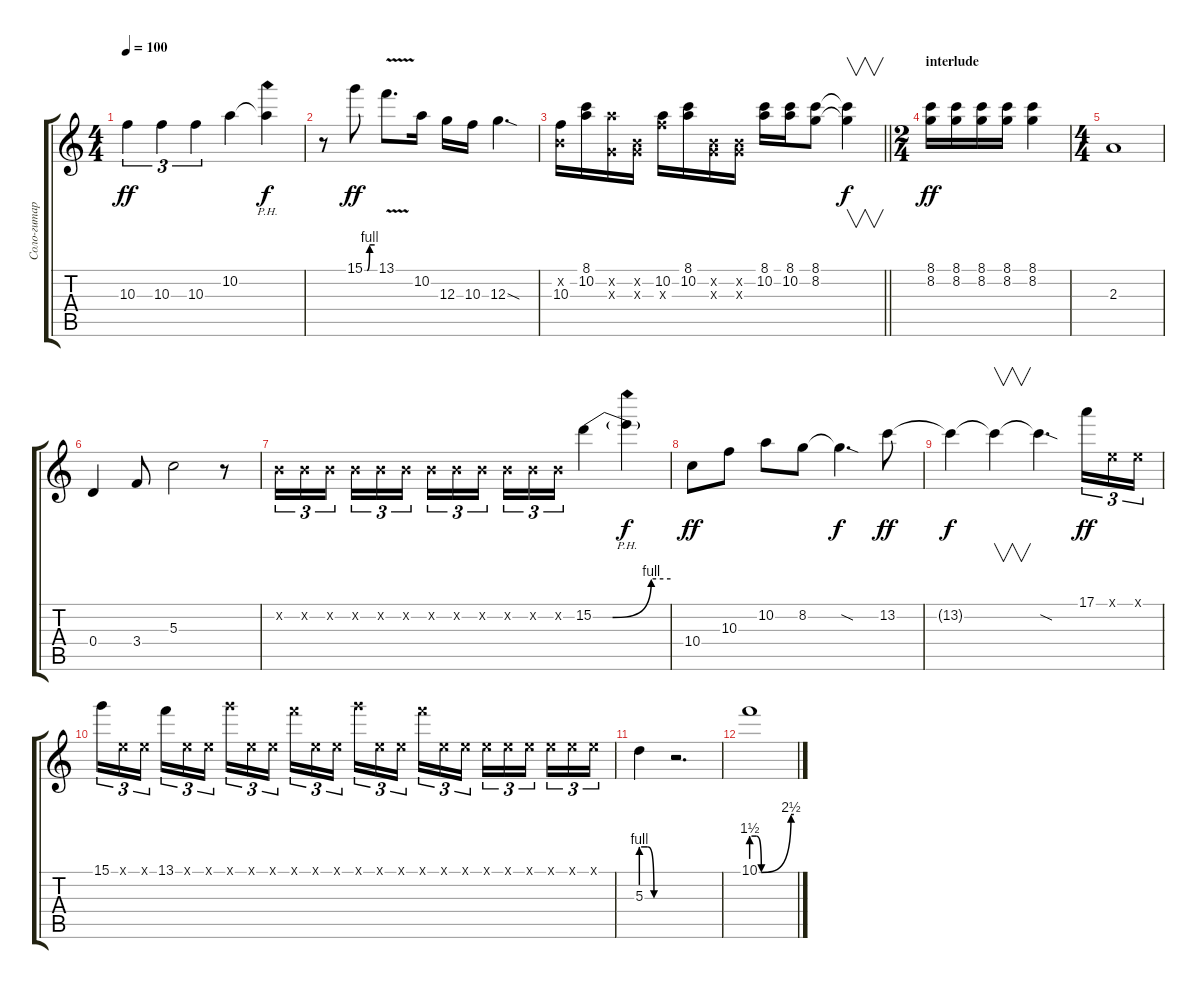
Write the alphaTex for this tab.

\track ("Соло-гитара" "Соло-гитар") {instrument distortionguitar}
\staff {score tabs}
\tuning (E4 B3 G3 D3 A2 D2) {hide}
\ts (4 4)
\tempo 100
\clef g2
\ks c
10.3.4{tu (3 2) dy ff} 10.3.4{tu (3 2)} 10.3.4{tu (3 2)} 10.2.4 10.2{ph 12 t}.4{dy f} |
r.8 15.1{be (custom 0 0 15 0 30 4 60 4)}.8{dy ff} 13.1{v}.8{d} 10.2.16 12.3.16 10.3.16 12.3{sod}.4{d} |
\barLineRight lightlight
(0.2{x} 10.3).16 (8.1 10.2).16 (10.2{x} 0.3{x}).16 (0.2{x} 0.3{x}).16 (10.2 10.3{x}).16 (8.1 10.2).16 (0.2{x} 0.3{x}).16 (0.2{x} 0.3{x}).16 (8.1 10.2).16 (8.1 10.2).16 (8.1 8.2).8 (8.1{t} 8.2{t}).4{v dy f} |
\ts (2 4)
\section ("" "interlude")
(8.1 8.2).16{dy ff} (8.1 8.2).16 (8.1 8.2).16 (8.1 8.2).16 (8.1 8.2).4 |
\ts (4 4)
2.3.1 |
0.4.4 3.4.8 5.3.2 r.8 |
0.2{x}.16{tu (3 2)} 0.2{x}.16{tu (3 2)} 0.2{x}.16{tu (3 2) beam splitsecondary} 0.2{x}.16{tu (3 2)} 0.2{x}.16{tu (3 2)} 0.2{x}.16{tu (3 2)} 0.2{x}.16{tu (3 2)} 0.2{x}.16{tu (3 2)} 0.2{x}.16{tu (3 2) beam splitsecondary} 0.2{x}.16{tu (3 2)} 0.2{x}.16{tu (3 2)} 0.2{x}.16{tu (3 2)} 15.2{be (custom 0 0 15 0 45 4 60 4)}.4 15.2{ph 12 t}.4{dy f} |
10.4.8{dy ff} 10.3.8 10.2.8 8.2.8 8.2{sod t}.4{d dy f} 13.2.8{dy ff} |
13.2{t}.4{dy f} 13.2{t}.4{v} 13.2{sod t}.4{d} 17.1.16{tu (3 2) dy ff} 0.1{x}.16{tu (3 2)} 0.1{x}.16{tu (3 2)} |
15.1.16{tu (3 2)} 0.1{x}.16{tu (3 2)} 0.1{x}.16{tu (3 2) beam splitsecondary} 13.1.16{tu (3 2)} 0.1{x}.16{tu (3 2)} 0.1{x}.16{tu (3 2)} 15.1{x}.16{tu (3 2)} 0.1{x}.16{tu (3 2)} 0.1{x}.16{tu (3 2) beam splitsecondary} 13.1{x}.16{tu (3 2)} 0.1{x}.16{tu (3 2)} 0.1{x}.16{tu (3 2)} 15.1{x}.16{tu (3 2)} 0.1{x}.16{tu (3 2)} 0.1{x}.16{tu (3 2) beam splitsecondary} 13.1{x}.16{tu (3 2)} 0.1{x}.16{tu (3 2)} 0.1{x}.16{tu (3 2)} 0.1{x}.16{tu (3 2)} 0.1{x}.16{tu (3 2)} 0.1{x}.16{tu (3 2) beam splitsecondary} 0.1{x}.16{tu (3 2)} 0.1{x}.16{tu (3 2)} 0.1{x}.16{tu (3 2)} |
5.3{be (custom 0 4 15 4 30 0 60 0)}.4 r.2{d} |
10.1{be (custom 0 6 7 6 14 0 56 10 60 10)}.1
